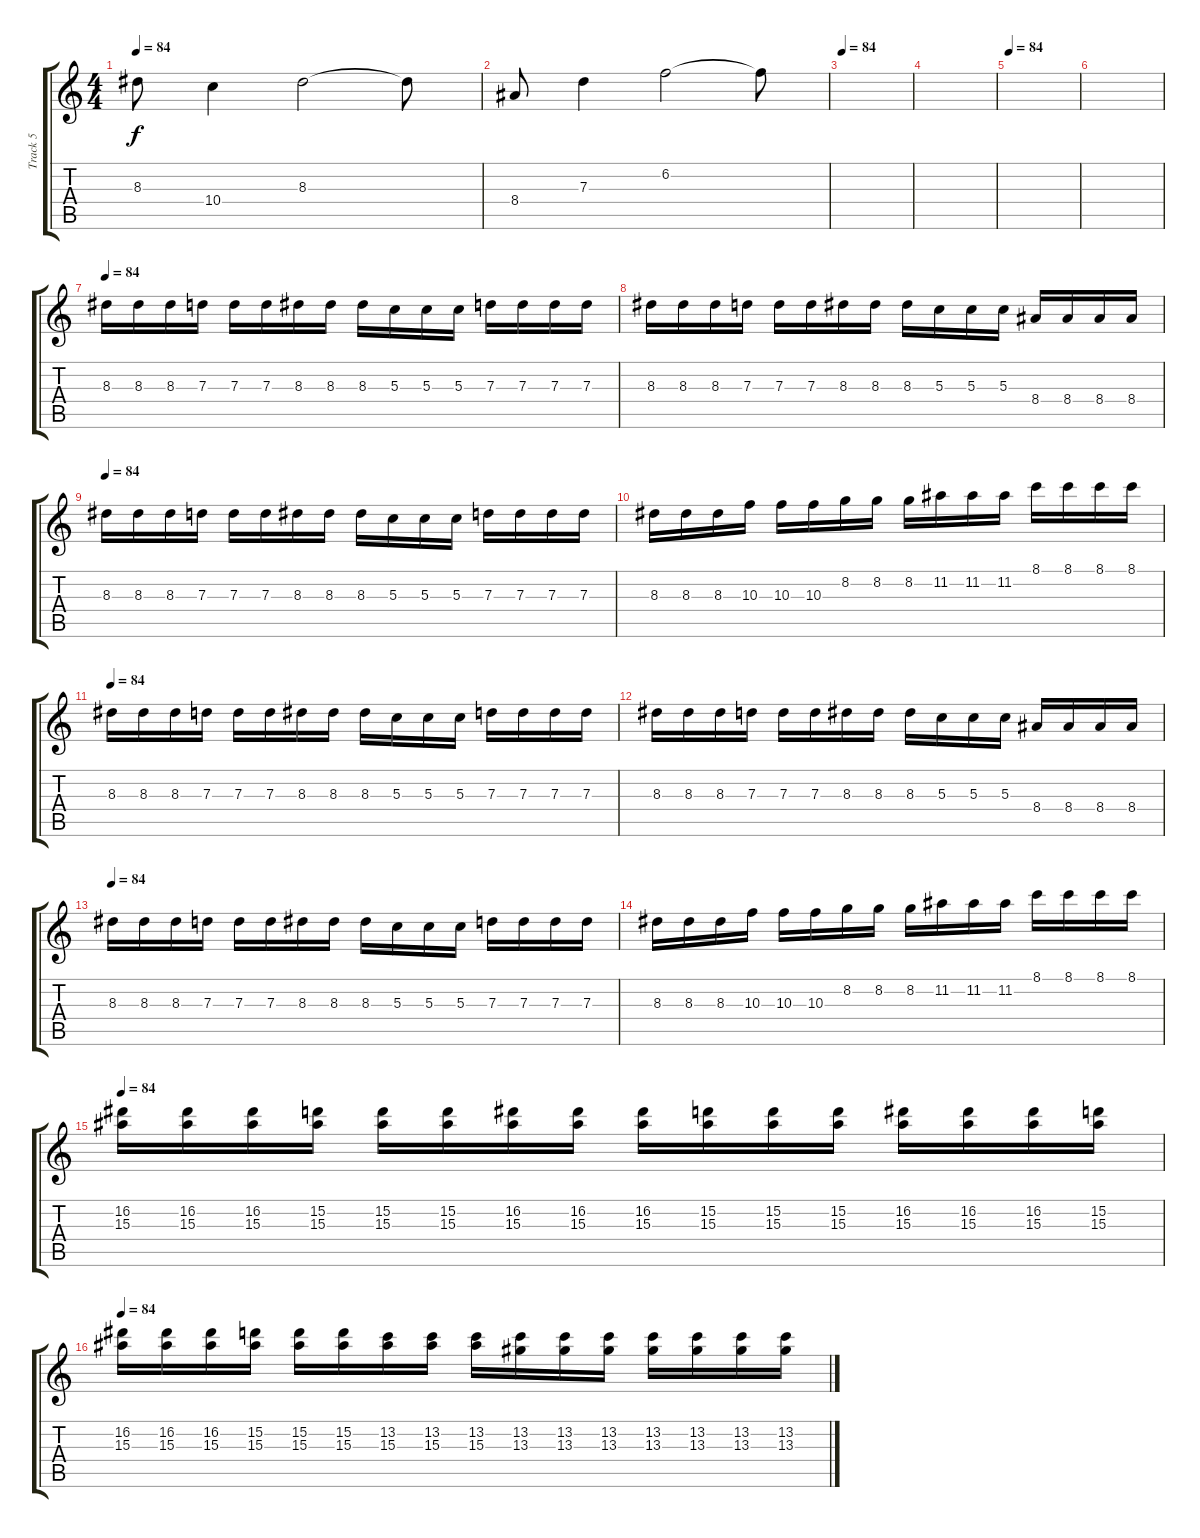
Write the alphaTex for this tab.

\track ("Track 5" "Track 5") {instrument electricguitarclean}
\staff {score tabs}
\tuning (E4 B3 G3 D3 A2 E2) {hide}
\ts (4 4)
\tempo 84
\clef g2
\ks c
8.3.8{dy f} 10.4.4 8.3.2 8.3{t}.8 |
8.4.8 7.3.4 6.2.2 6.2{t}.8 |
\tempo 84
|
|
\tempo 105
\tempo 84
|
|
\tempo 84
8.3.16 8.3.16 8.3.16 7.3.16 7.3.16 7.3.16 8.3.16 8.3.16 8.3.16 5.3.16 5.3.16 5.3.16 7.3.16 7.3.16 7.3.16 7.3.16 |
8.3.16 8.3.16 8.3.16 7.3.16 7.3.16 7.3.16 8.3.16 8.3.16 8.3.16 5.3.16 5.3.16 5.3.16 8.4.16 8.4.16 8.4.16 8.4.16 |
\tempo 84
8.3.16 8.3.16 8.3.16 7.3.16 7.3.16 7.3.16 8.3.16 8.3.16 8.3.16 5.3.16 5.3.16 5.3.16 7.3.16 7.3.16 7.3.16 7.3.16 |
8.3.16 8.3.16 8.3.16 10.3.16 10.3.16 10.3.16 8.2.16 8.2.16 8.2.16 11.2.16 11.2.16 11.2.16 8.1.16 8.1.16 8.1.16 8.1.16 |
\tempo 84
8.3.16 8.3.16 8.3.16 7.3.16 7.3.16 7.3.16 8.3.16 8.3.16 8.3.16 5.3.16 5.3.16 5.3.16 7.3.16 7.3.16 7.3.16 7.3.16 |
8.3.16 8.3.16 8.3.16 7.3.16 7.3.16 7.3.16 8.3.16 8.3.16 8.3.16 5.3.16 5.3.16 5.3.16 8.4.16 8.4.16 8.4.16 8.4.16 |
\tempo 84
8.3.16 8.3.16 8.3.16 7.3.16 7.3.16 7.3.16 8.3.16 8.3.16 8.3.16 5.3.16 5.3.16 5.3.16 7.3.16 7.3.16 7.3.16 7.3.16 |
8.3.16 8.3.16 8.3.16 10.3.16 10.3.16 10.3.16 8.2.16 8.2.16 8.2.16 11.2.16 11.2.16 11.2.16 8.1.16 8.1.16 8.1.16 8.1.16 |
\tempo 84
(16.2 15.3).16 (16.2 15.3).16 (16.2 15.3).16 (15.2 15.3).16 (15.2 15.3).16 (15.2 15.3).16 (16.2 15.3).16 (16.2 15.3).16 (16.2 15.3).16 (15.2 15.3).16 (15.2 15.3).16 (15.2 15.3).16 (16.2 15.3).16 (16.2 15.3).16 (16.2 15.3).16 (15.2 15.3).16 |
\tempo 84
(16.2 15.3).16 (16.2 15.3).16 (16.2 15.3).16 (15.2 15.3).16 (15.2 15.3).16 (15.2 15.3).16 (13.2 15.3).16 (13.2 15.3).16 (13.2 15.3).16 (13.2 13.3).16 (13.2 13.3).16 (13.2 13.3).16 (13.2 13.3).16 (13.2 13.3).16 (13.2 13.3).16 (13.2 13.3).16
